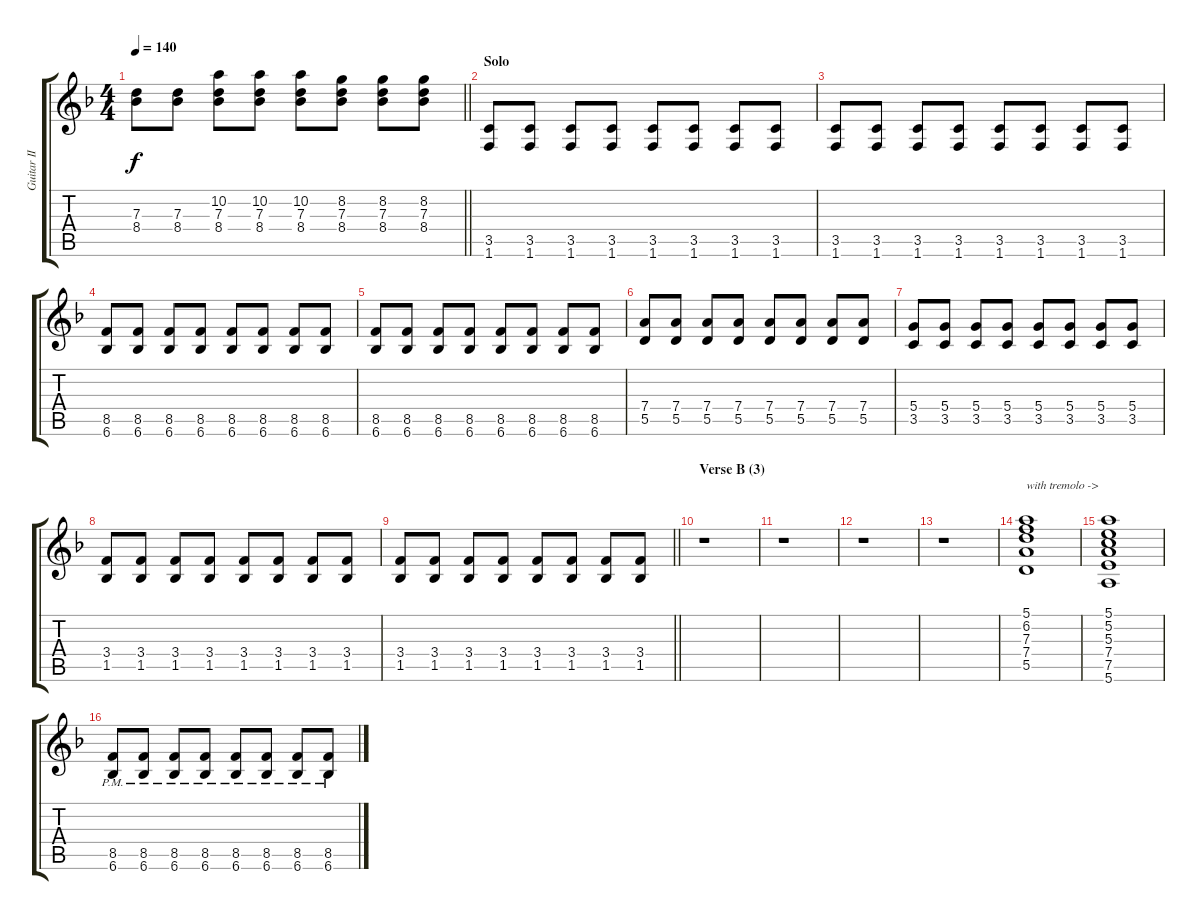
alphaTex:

\track ("Guitar II (Aiji)" "Guitar II ") {instrument distortionguitar}
\staff {score tabs}
\tuning (E4 B3 G3 D3 A2 E2) {hide}
\ts (4 4)
\tempo 140
\clef g2
\barLineRight lightlight
\ks f
(7.3 8.4).8{dy f} (7.3 8.4).8 (10.2 7.3 8.4).8 (10.2 7.3 8.4).8 (10.2 7.3 8.4).8 (8.2 7.3 8.4).8 (8.2 7.3 8.4).8 (8.2 7.3 8.4).8 |
\section ("" "Solo")
(3.5 1.6).8 (3.5 1.6).8 (3.5 1.6).8 (3.5 1.6).8 (3.5 1.6).8 (3.5 1.6).8 (3.5 1.6).8 (3.5 1.6).8 |
(3.5 1.6).8 (3.5 1.6).8 (3.5 1.6).8 (3.5 1.6).8 (3.5 1.6).8 (3.5 1.6).8 (3.5 1.6).8 (3.5 1.6).8 |
(8.5 6.6).8 (8.5 6.6).8 (8.5 6.6).8 (8.5 6.6).8 (8.5 6.6).8 (8.5 6.6).8 (8.5 6.6).8 (8.5 6.6).8 |
(8.5 6.6).8 (8.5 6.6).8 (8.5 6.6).8 (8.5 6.6).8 (8.5 6.6).8 (8.5 6.6).8 (8.5 6.6).8 (8.5 6.6).8 |
(7.4 5.5).8 (7.4 5.5).8 (7.4 5.5).8 (7.4 5.5).8 (7.4 5.5).8 (7.4 5.5).8 (7.4 5.5).8 (7.4 5.5).8 |
(5.4 3.5).8 (5.4 3.5).8 (5.4 3.5).8 (5.4 3.5).8 (5.4 3.5).8 (5.4 3.5).8 (5.4 3.5).8 (5.4 3.5).8 |
(3.4 1.5).8 (3.4 1.5).8 (3.4 1.5).8 (3.4 1.5).8 (3.4 1.5).8 (3.4 1.5).8 (3.4 1.5).8 (3.4 1.5).8 |
\barLineRight lightlight
(3.4 1.5).8 (3.4 1.5).8 (3.4 1.5).8 (3.4 1.5).8 (3.4 1.5).8 (3.4 1.5).8 (3.4 1.5).8 (3.4 1.5).8 |
\section ("" "Verse B (3)")
r.1 |
r.1 |
r.1 |
r.1 |
(5.1 6.2 7.3 7.4 5.5).1{txt "with tremolo ->"} |
(5.1 5.2 5.3 7.4 7.5 5.6).1 |
(8.5{pm} 6.6{pm}).8 (8.5{pm} 6.6{pm}).8 (8.5{pm} 6.6{pm}).8 (8.5{pm} 6.6{pm}).8 (8.5{pm} 6.6{pm}).8 (8.5{pm} 6.6{pm}).8 (8.5{pm} 6.6{pm}).8 (8.5{pm} 6.6{pm}).8
